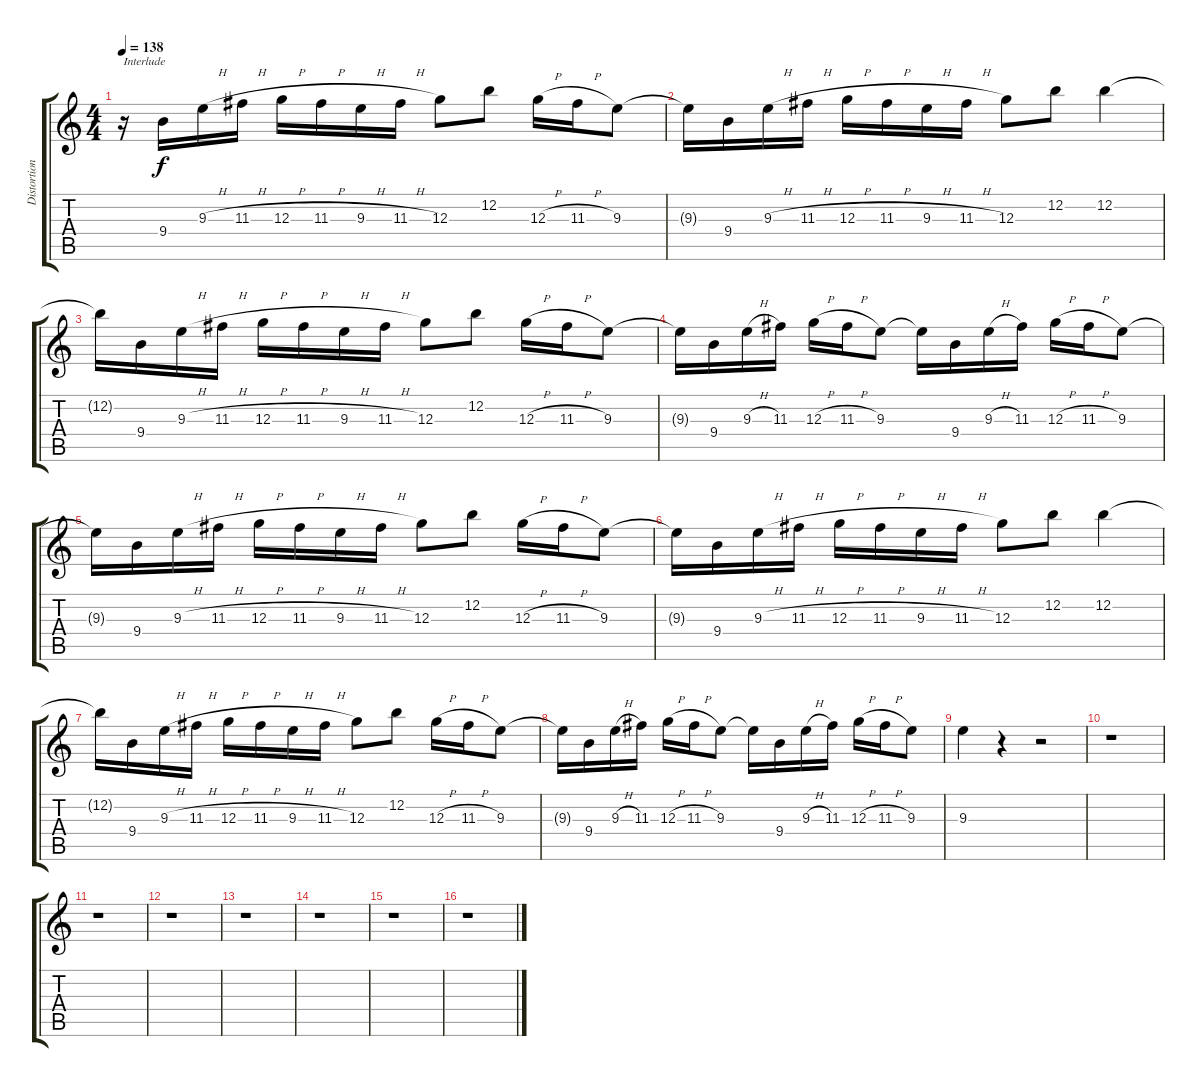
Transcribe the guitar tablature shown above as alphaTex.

\track ("Distortion Guitar 3" "Distortion") {instrument distortionguitar}
\staff {score tabs}
\tuning (E4 B3 G3 D3 A2 E2) {hide}
\ts (4 4)
\tempo 138
\clef g2
\ks c
r.16{txt "Interlude" dy f} 9.4.16 9.3{h}.16 11.3{h}.16 12.3{h}.16 11.3{h}.16 9.3{h}.16 11.3{h}.16 12.3.8 12.2.8 12.3{h}.16 11.3{h}.16 9.3.8 |
9.3{t}.16 9.4.16 9.3{h}.16 11.3{h}.16 12.3{h}.16 11.3{h}.16 9.3{h}.16 11.3{h}.16 12.3.8 12.2.8 12.2.4 |
12.2{t}.16 9.4.16 9.3{h}.16 11.3{h}.16 12.3{h}.16 11.3{h}.16 9.3{h}.16 11.3{h}.16 12.3.8 12.2.8 12.3{h}.16 11.3{h}.16 9.3.8 |
9.3{t}.16 9.4.16 9.3{h}.16 11.3.16 12.3{h}.16 11.3{h}.16 9.3.8 9.3{t}.16 9.4.16 9.3{h}.16 11.3.16 12.3{h}.16 11.3{h}.16 9.3.8 |
9.3{t}.16 9.4.16 9.3{h}.16 11.3{h}.16 12.3{h}.16 11.3{h}.16 9.3{h}.16 11.3{h}.16 12.3.8 12.2.8 12.3{h}.16 11.3{h}.16 9.3.8 |
9.3{t}.16 9.4.16 9.3{h}.16 11.3{h}.16 12.3{h}.16 11.3{h}.16 9.3{h}.16 11.3{h}.16 12.3.8 12.2.8 12.2.4 |
12.2{t}.16 9.4.16 9.3{h}.16 11.3{h}.16 12.3{h}.16 11.3{h}.16 9.3{h}.16 11.3{h}.16 12.3.8 12.2.8 12.3{h}.16 11.3{h}.16 9.3.8 |
9.3{t}.16 9.4.16 9.3{h}.16 11.3.16 12.3{h}.16 11.3{h}.16 9.3.8 9.3{t}.16 9.4.16 9.3{h}.16 11.3.16 12.3{h}.16 11.3{h}.16 9.3.8 |
9.3.4 r.4 r.2 |
r.1 |
r.1 |
r.1 |
r.1 |
r.1 |
r.1 |
r.1
